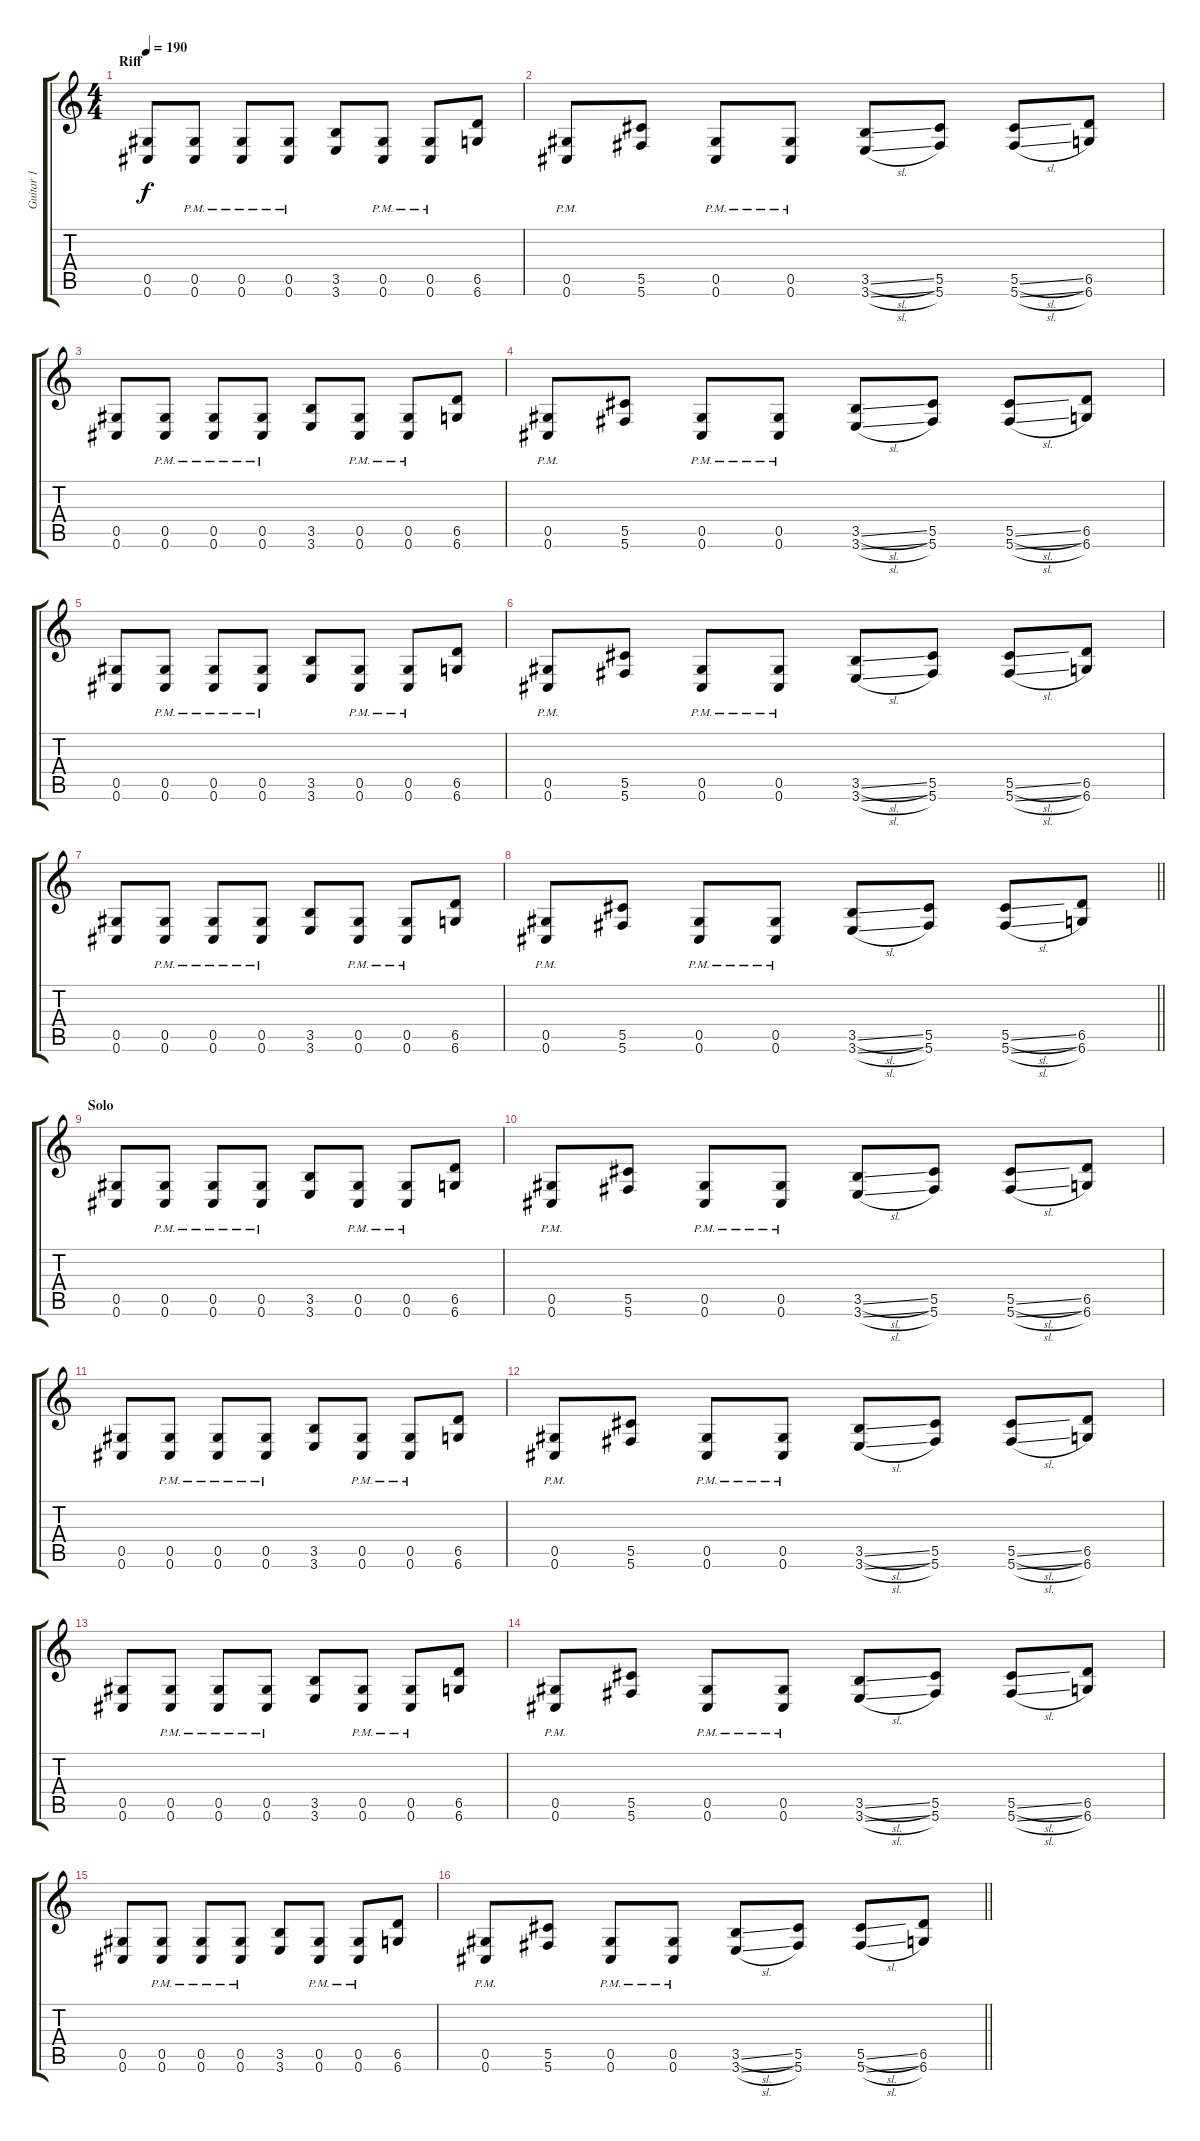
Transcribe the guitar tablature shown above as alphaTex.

\track ("Guitar 1" "Guitar 1") {instrument distortionguitar}
\staff {score tabs}
\tuning (Eb4 Bb3 Gb3 Db3 Ab2 Db2) {hide}
\ts (4 4)
\section ("" "Riff")
\tempo 190
\clef g2
\ks c
(0.5 0.6).8{dy f instrument distortionguitar} (0.5{pm} 0.6{pm}).8 (0.5{pm} 0.6{pm}).8 (0.5{pm} 0.6{pm}).8 (3.5 3.6).8 (0.5{pm} 0.6{pm}).8 (0.5{pm} 0.6{pm}).8 (6.5 6.6).8 |
(0.5{pm} 0.6{pm}).8 (5.5 5.6).8 (0.5{pm} 0.6{pm}).8 (0.5{pm} 0.6{pm}).8 (3.5{sl} 3.6{sl}).8 (5.5 5.6).8 (5.5{sl} 5.6{sl}).8 (6.5 6.6).8 |
(0.5 0.6).8 (0.5{pm} 0.6{pm}).8 (0.5{pm} 0.6{pm}).8 (0.5{pm} 0.6{pm}).8 (3.5 3.6).8 (0.5{pm} 0.6{pm}).8 (0.5{pm} 0.6{pm}).8 (6.5 6.6).8 |
(0.5{pm} 0.6{pm}).8 (5.5 5.6).8 (0.5{pm} 0.6{pm}).8 (0.5{pm} 0.6{pm}).8 (3.5{sl} 3.6{sl}).8 (5.5 5.6).8 (5.5{sl} 5.6{sl}).8 (6.5 6.6).8 |
(0.5 0.6).8 (0.5{pm} 0.6{pm}).8 (0.5{pm} 0.6{pm}).8 (0.5{pm} 0.6{pm}).8 (3.5 3.6).8 (0.5{pm} 0.6{pm}).8 (0.5{pm} 0.6{pm}).8 (6.5 6.6).8 |
(0.5{pm} 0.6{pm}).8 (5.5 5.6).8 (0.5{pm} 0.6{pm}).8 (0.5{pm} 0.6{pm}).8 (3.5{sl} 3.6{sl}).8 (5.5 5.6).8 (5.5{sl} 5.6{sl}).8 (6.5 6.6).8 |
(0.5 0.6).8 (0.5{pm} 0.6{pm}).8 (0.5{pm} 0.6{pm}).8 (0.5{pm} 0.6{pm}).8 (3.5 3.6).8 (0.5{pm} 0.6{pm}).8 (0.5{pm} 0.6{pm}).8 (6.5 6.6).8 |
\barLineRight lightlight
(0.5{pm} 0.6{pm}).8 (5.5 5.6).8 (0.5{pm} 0.6{pm}).8 (0.5{pm} 0.6{pm}).8 (3.5{sl} 3.6{sl}).8 (5.5 5.6).8 (5.5{sl} 5.6{sl}).8 (6.5 6.6).8 |
\section ("" "Solo")
(0.5 0.6).8 (0.5{pm} 0.6{pm}).8 (0.5{pm} 0.6{pm}).8 (0.5{pm} 0.6{pm}).8 (3.5 3.6).8 (0.5{pm} 0.6{pm}).8 (0.5{pm} 0.6{pm}).8 (6.5 6.6).8 |
(0.5{pm} 0.6{pm}).8 (5.5 5.6).8 (0.5{pm} 0.6{pm}).8 (0.5{pm} 0.6{pm}).8 (3.5{sl} 3.6{sl}).8 (5.5 5.6).8 (5.5{sl} 5.6{sl}).8 (6.5 6.6).8 |
(0.5 0.6).8 (0.5{pm} 0.6{pm}).8 (0.5{pm} 0.6{pm}).8 (0.5{pm} 0.6{pm}).8 (3.5 3.6).8 (0.5{pm} 0.6{pm}).8 (0.5{pm} 0.6{pm}).8 (6.5 6.6).8 |
(0.5{pm} 0.6{pm}).8 (5.5 5.6).8 (0.5{pm} 0.6{pm}).8 (0.5{pm} 0.6{pm}).8 (3.5{sl} 3.6{sl}).8 (5.5 5.6).8 (5.5{sl} 5.6{sl}).8 (6.5 6.6).8 |
(0.5 0.6).8 (0.5{pm} 0.6{pm}).8 (0.5{pm} 0.6{pm}).8 (0.5{pm} 0.6{pm}).8 (3.5 3.6).8 (0.5{pm} 0.6{pm}).8 (0.5{pm} 0.6{pm}).8 (6.5 6.6).8 |
(0.5{pm} 0.6{pm}).8 (5.5 5.6).8 (0.5{pm} 0.6{pm}).8 (0.5{pm} 0.6{pm}).8 (3.5{sl} 3.6{sl}).8 (5.5 5.6).8 (5.5{sl} 5.6{sl}).8 (6.5 6.6).8 |
(0.5 0.6).8 (0.5{pm} 0.6{pm}).8 (0.5{pm} 0.6{pm}).8 (0.5{pm} 0.6{pm}).8 (3.5 3.6).8 (0.5{pm} 0.6{pm}).8 (0.5{pm} 0.6{pm}).8 (6.5 6.6).8 |
\barLineRight lightlight
(0.5{pm} 0.6{pm}).8 (5.5 5.6).8 (0.5{pm} 0.6{pm}).8 (0.5{pm} 0.6{pm}).8 (3.5{sl} 3.6{sl}).8 (5.5 5.6).8 (5.5{sl} 5.6{sl}).8 (6.5 6.6).8
